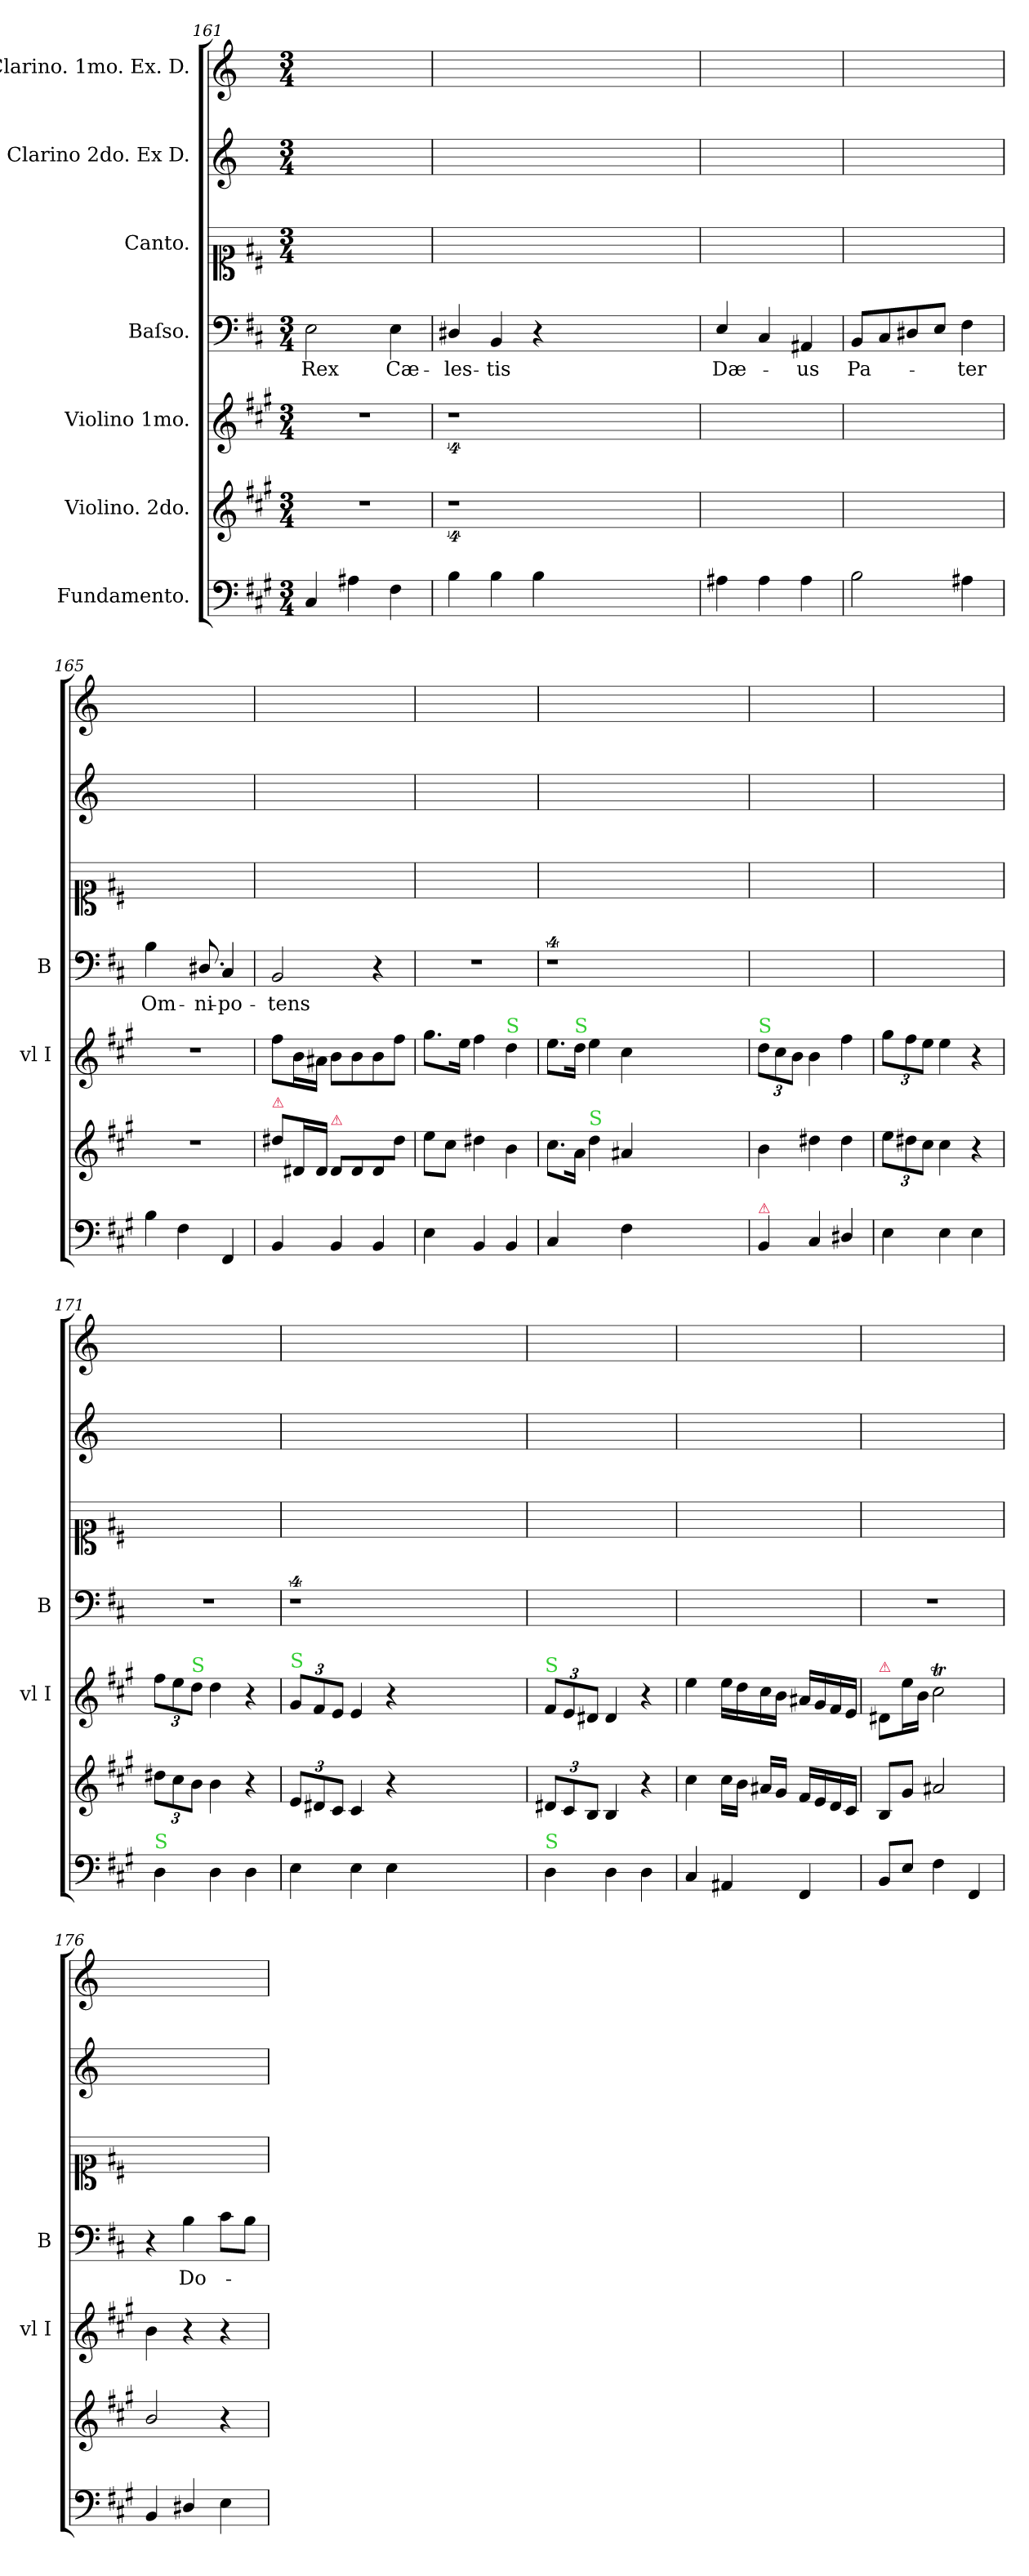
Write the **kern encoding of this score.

**kern	**kern	**kern	**kern	**text	**kern	**kern	**kern
*part7	*part6	*part5	*part4	*part4	*part3	*part2	*part1
*staff7	*staff6	*staff5	*staff4	*staff4	*staff3	*staff2	*staff1
*I"Fundamento.	*I"Violino. 2do.	*I"Violino 1mo.	*I"Baſso.	*	*I"Canto.	*I"Clarino 2do. Ex D.	*I"Clarino. 1mo. Ex. D.
*	*	*I'vl I	*I'B	*	*	*	*
*clefF4	*clefG2	*clefG2	*clefF4	*	*clefC1	*clefG2	*clefG2
*	*	*	*	*	*	*ITrd-1c-2	*ITrd-1c-2
*k[f#c#g#]	*k[f#c#g#]	*k[f#c#g#]	*k[f#c#]	*	*k[f#c#]	*k[f#c#]	*k[f#c#]
*M3/4	*M3/4	*M3/4	*M3/4	*	*M3/4	*M3/4	*M3/4
=161	=161	=161	=161	=161	=161	=161	=161
4C#/	2.r	2.r	2E\	Rex	2.ryy	2.ryy	2.ryy
4A#X\	.	.	.	.	.	.	.
4F#\	.	.	4E\	Cæ-	.	.	.
=162	=162	=162	=162	=162	=162	=162	=162
4B\	4%9r	4%9r	4D#X/	-les-	2.ryy	2.ryy	2.ryy
4B\	.	.	4BB/	-tis	.	.	.
4B\	.	.	4r	.	.	.	.
1.ryy	.	.	1.ryy	.	1.ryy	1.ryy	1.ryy
=163	=163	=163	=163	=163	=163	=163	=163
4A#X\	2.ryy	2.ryy	4E/	Dæ-	2.ryy	2.ryy	2.ryy
4A#\	.	.	4C#/	.	.	.	.
4A#\	.	.	4AA#X/	-us	.	.	.
=164	=164	=164	=164	=164	=164	=164	=164
2B\	2.ryy	2.ryy	8BB/L	Pa-	2.ryy	2.ryy	2.ryy
.	.	.	8C#/	.	.	.	.
.	.	.	8D#X/	.	.	.	.
.	.	.	8E/J	.	.	.	.
4A#X\	.	.	4F#\	-ter	.	.	.
=165	=165	=165	=165	=165	=165	=165	=165
!	!	!	!LO:N:vis=4	!	!	!	!
4B\	2.r	2.r	4.B\	Om-	2.ryy	2.ryy	2.ryy
4F#\	.	.	.	.	.	.	.
!	!	!	!LO:N:vis=8.	!	!	!	!
.	.	.	8D#X/	-ni-	.	.	.
4FF#/	.	.	4C#/	-po-	.	.	.
=166	=166	=166	=166	=166	=166	=166	=166
!	!LO:TX:a:color=crimson:t=⚠	!	!	!	!	!	!
4BB/	8dd#X\L	8ff#\L	2BB/	-tens	2.ryy	2.ryy	2.ryy
.	16d#X/L	16b\L	.	.	.	.	.
.	16d#/JJ	16a#X\JJ	.	.	.	.	.
!	!LO:TX:a:color=crimson:t=⚠	!	!	!	!	!	!
4BB/	8d#/L	8b\L	.	.	.	.	.
.	8d#/	8b\	.	.	.	.	.
4BB/	8d#/	8b\	4r	.	.	.	.
.	8dd#\J	8ff#\J	.	.	.	.	.
=167	=167	=167	=167	=167	=167	=167	=167
4E\	8ee\L	8.gg#\L	2.r	.	2.ryy	2.ryy	2.ryy
.	8cc#\J	.	.	.	.	.	.
.	.	16ee\Jk	.	.	.	.	.
4BB/	4dd#X\	4ff#\	.	.	.	.	.
!	!	!LO:TX:a:color=limegreen:t=S	!	!	!	!	!
4BB/	4b\	4dd\	.	.	.	.	.
=168	=168	=168	=168	=168	=168	=168	=168
!LO:N:vis=4	!	!	!	!	!	!	!
2C#/	8.cc#\L	8.ee\L	4%9r	.	2.ryy	2.ryy	2.ryy
!	!	!LO:TX:a:color=limegreen:t=S	!	!	!	!	!
.	16a\Jk	16dd\Jk	.	.	.	.	.
!	!LO:TX:a:color=limegreen:t=S	!	!	!	!	!	!
.	4dd\	4ee\	.	.	.	.	.
4F#\	4a#X/	4cc#\	.	.	.	.	.
1.ryy	1.ryy	1.ryy	.	.	1.ryy	1.ryy	1.ryy
=169	=169	=169	=169	=169	=169	=169	=169
!	!	!LO:TX:a:color=limegreen:t=S	!	!	!	!	!
!LO:TX:a:color=crimson:t=⚠	!	!	!	!	!	!	!
4BB/	4b\	12dd\L	2.ryy	.	2.ryy	2.ryy	2.ryy
.	.	12cc#\	.	.	.	.	.
.	.	12b\J	.	.	.	.	.
4C#/	4dd#X\	4b\	.	.	.	.	.
4D#X/	4dd#\	4ff#\	.	.	.	.	.
=170	=170	=170	=170	=170	=170	=170	=170
4E\	12ee\L	12gg#\L	2.ryy	.	2.ryy	2.ryy	2.ryy
.	12dd#X\	12ff#\	.	.	.	.	.
.	12cc#\J	12ee\J	.	.	.	.	.
4E\	4cc#\	4ee\	.	.	.	.	.
4E\	4r	4r	.	.	.	.	.
=171	=171	=171	=171	=171	=171	=171	=171
!LO:TX:a:color=limegreen:t=S	!	!	!	!	!	!	!
4D\	12dd#X\L	12ff#\L	2.r	.	2.ryy	2.ryy	2.ryy
.	12cc#\	12ee\	.	.	.	.	.
!	!	!LO:TX:a:color=limegreen:t=S	!	!	!	!	!
.	12b\J	12dd\J	.	.	.	.	.
4D\	4b\	4dd\	.	.	.	.	.
4D\	4r	4r	.	.	.	.	.
=172	=172	=172	=172	=172	=172	=172	=172
!	!	!LO:TX:a:color=limegreen:t=S	!	!	!	!	!
4E\	12e/L	12g#/L	4%9r	.	2.ryy	2.ryy	2.ryy
.	12d#X/	12f#/	.	.	.	.	.
.	12c#/J	12e/J	.	.	.	.	.
4E\	4c#/	4e/	.	.	.	.	.
4E\	4r	4r	.	.	.	.	.
1.ryy	1.ryy	1.ryy	.	.	1.ryy	1.ryy	1.ryy
=173	=173	=173	=173	=173	=173	=173	=173
!	!	!LO:TX:a:color=limegreen:t=S	!	!	!	!	!
!LO:TX:a:color=limegreen:t=S	!	!	!	!	!	!	!
4D\	12d#X/L	12f#/L	2.ryy	.	2.ryy	2.ryy	2.ryy
.	12c#/	12e/	.	.	.	.	.
.	12B/J	12d#X/J	.	.	.	.	.
4D\	4B/	4d#/	.	.	.	.	.
4D\	4r	4r	.	.	.	.	.
=174	=174	=174	=174	=174	=174	=174	=174
4C#/	4cc#\	4ee\	2.ryy	.	2.ryy	2.ryy	2.ryy
4AA#X/	16cc#\LL	16ee\LL	.	.	.	.	.
.	16b\JJ	16dd\	.	.	.	.	.
.	16a#X/LL	16cc#\	.	.	.	.	.
.	16g#/JJ	16b\JJ	.	.	.	.	.
4FF#/	16f#/LL	16a#X/LL	.	.	.	.	.
.	16e/	16g#/	.	.	.	.	.
.	16d/	16f#/	.	.	.	.	.
.	16c#/JJ	16e/JJ	.	.	.	.	.
=175	=175	=175	=175	=175	=175	=175	=175
!	!	!LO:TX:a:color=crimson:t=⚠	!	!	!	!	!
8BB/L	8B/L	8d#X/L	2.r	.	2.ryy	2.ryy	2.ryy
8E/J	8g#/J	16ee\L	.	.	.	.	.
.	.	16b\JJ	.	.	.	.	.
4F#\	2a#X/	2cc#t\	.	.	.	.	.
4FF#/	.	.	.	.	.	.	.
=176	=176	=176	=176	=176	=176	=176	=176
4BB/	2b/	4b\	4r	.	2.ryy	2.ryy	2.ryy
4D#X/	.	4r	4B\	Do-	.	.	.
4E\	4r	4r	8c#\L	.	.	.	.
.	.	.	8B\J	.	.	.	.
=	=	=	=	=	=	=	=
*-	*-	*-	*-	*-	*-	*-	*-
